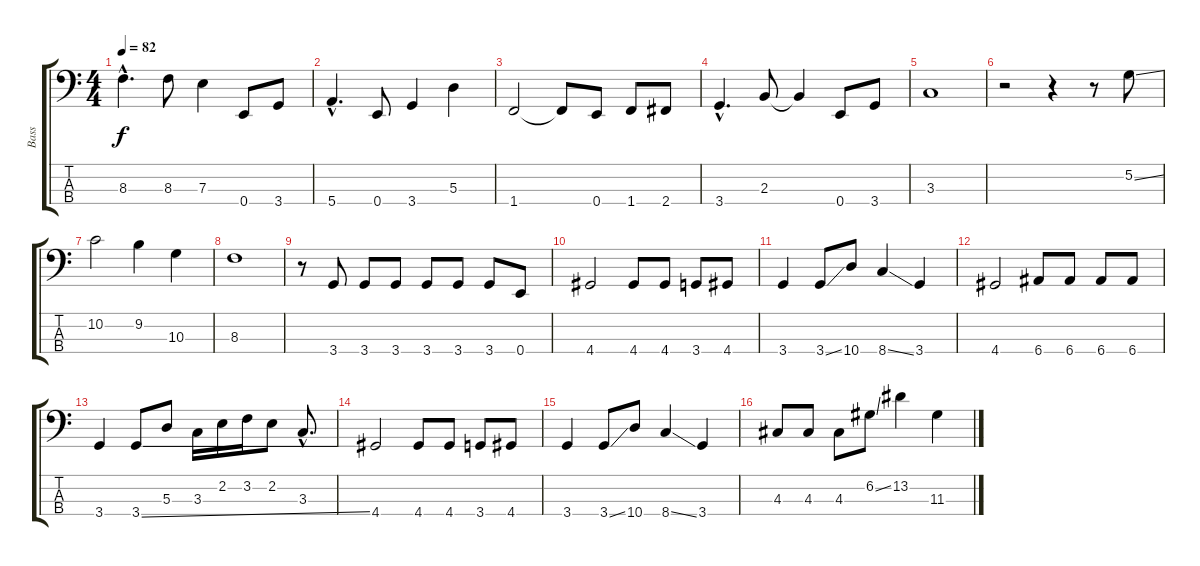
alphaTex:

\track ("Bass" "Bass") {instrument electricbasspick}
\staff {score tabs}
\tuning (G2 D2 A1 E1) {hide}
\ts (4 4)
\tempo 82
\clef f4
\ks c
8.3{hac}.4{d dy f} 8.3.8 7.3.4 0.4.8 3.4.8 |
5.4{hac}.4{d} 0.4.8 3.4.4 5.3.4 |
1.4.2 1.4{t}.8 0.4.8 1.4.8 2.4.8 |
3.4{hac}.4{d} 2.3.8 2.3{t}.4 0.4.8 3.4.8 |
3.3.1 |
r.2 r.4 r.8 5.2{ss}.8 |
10.2.2 9.2.4 10.3.4 |
8.3.1 |
r.8 3.4.8 3.4.8 3.4.8 3.4.8 3.4.8 3.4.8 0.4.8 |
4.4.2 4.4.8 4.4.8 3.4.8 4.4.8 |
3.4.4 3.4{ss}.8 10.4.8 8.4{ss}.4 3.4.4 |
4.4.2 6.4.8 6.4.8 6.4.8 6.4.8 |
3.4.4 3.4{ss}.8 5.3.8 3.3.16 2.2.16 3.2.16 2.2.8 3.3{hac}.8{d} |
4.4.2 4.4.8 4.4.8 3.4.8 4.4.8 |
3.4.4 3.4{ss}.8 10.4.8 8.4{ss}.4 3.4.4 |
4.3.8 4.3.8 4.3.8 6.2{ss}.8 13.2.4 11.3{ss}.4
